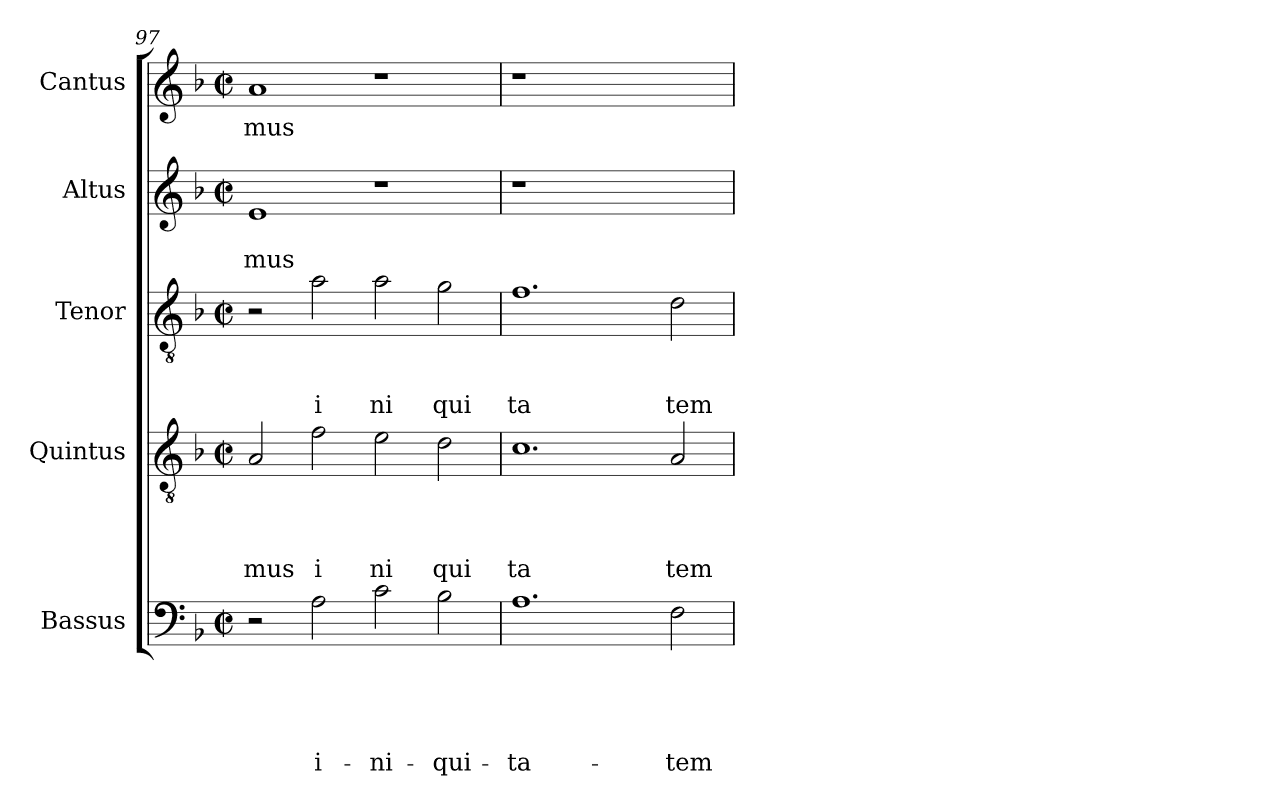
**kern	**text	**text	**text	**text	**text	**kern	**text	**text	**text	**text	**kern	**text	**text	**text	**kern	**text	**text	**kern	**text
*part5	*part5	*part5	*part5	*part5	*part5	*part4	*part4	*part4	*part4	*part4	*part3	*part3	*part3	*part3	*part2	*part2	*part2	*part1	*part1
*staff5	*staff5	*staff5	*staff5	*staff5	*staff5	*staff4	*staff4	*staff4	*staff4	*staff4	*staff3	*staff3	*staff3	*staff3	*staff2	*staff2	*staff2	*staff1	*staff1
*I"Bassus	*	*	*	*	*	*I"Quintus	*	*	*	*	*I"Tenor	*	*	*	*I"Altus	*	*	*I"Cantus	*
*clefF4	*	*	*	*	*	*clefGv2	*	*	*	*	*clefGv2	*	*	*	*clefG2	*	*	*clefG2	*
*k[b-]	*	*	*	*	*	*k[b-]	*	*	*	*	*k[b-]	*	*	*	*k[b-]	*	*	*k[b-]	*
*F:	*	*	*	*	*	*F:	*	*	*	*	*F:	*	*	*	*F:	*	*	*F:	*
*M2/2	*	*	*	*	*	*M2/2	*	*	*	*	*M2/2	*	*	*	*M2/2	*	*	*M2/2	*
*met(c|)	*	*	*	*	*	*met(c|)	*	*	*	*	*met(c|)	*	*	*	*met(c|)	*	*	*met(c|)	*
=97	=97	=97	=97	=97	=97	=97	=97	=97	=97	=97	=97	=97	=97	=97	=97	=97	=97	=97	=97
!	!	!	!	!	!	!	!	!	!	!LO:LY:b	!	!	!	!	!	!	!LO:LY:b	!	!LO:LY:b
2r	.	.	.	.	.	2A/	.	.	.	mus	2r	.	.	.	1e	.	mus	1a	-mus
!	!	!	!	!	!LO:LY:b	!	!	!	!	!LO:LY:b	!	!	!	!LO:LY:b	!	!	!	!	!
2A\	.	.	.	.	i-	2f\	.	.	.	i	2a\	.	.	i	.	.	.	.	.
!	!	!	!	!	!LO:LY:b	!	!	!	!	!LO:LY:b	!	!	!	!LO:LY:b	!	!	!	!	!
2c\	.	.	.	.	-ni-	2e\	.	.	.	ni	2a\	.	.	ni	1r	.	.	1r	.
!	!	!	!	!	!LO:LY:b	!	!	!	!	!LO:LY:b	!	!	!	!LO:LY:b	!	!	!	!	!
2B-\	.	.	.	.	-qui-	2d\	.	.	.	qui	2g\	.	.	qui	.	.	.	.	.
=98	=98	=98	=98	=98	=98	=98	=98	=98	=98	=98	=98	=98	=98	=98	=98	=98	=98	=98	=98
!	!	!	!	!	!LO:LY:b	!	!	!	!	!LO:LY:b	!	!	!	!LO:LY:b	!	!	!	!	!
1.A	.	.	.	.	-ta-	1.c	.	.	.	ta	1.f	.	.	ta	1r	.	.	1r	.
.	.	.	.	.	.	.	.	.	.	.	.	.	.	.	1ryy	.	.	1ryy	.
!	!	!	!	!	!LO:LY:b	!	!	!	!	!LO:LY:b	!	!	!	!LO:LY:b	!	!	!	!	!
2F\	.	.	.	.	-tem	2A/	.	.	.	tem	2d\	.	.	tem	.	.	.	.	.
=	=	=	=	=	=	=	=	=	=	=	=	=	=	=	=	=	=	=	=
*-	*-	*-	*-	*-	*-	*-	*-	*-	*-	*-	*-	*-	*-	*-	*-	*-	*-	*-	*-
